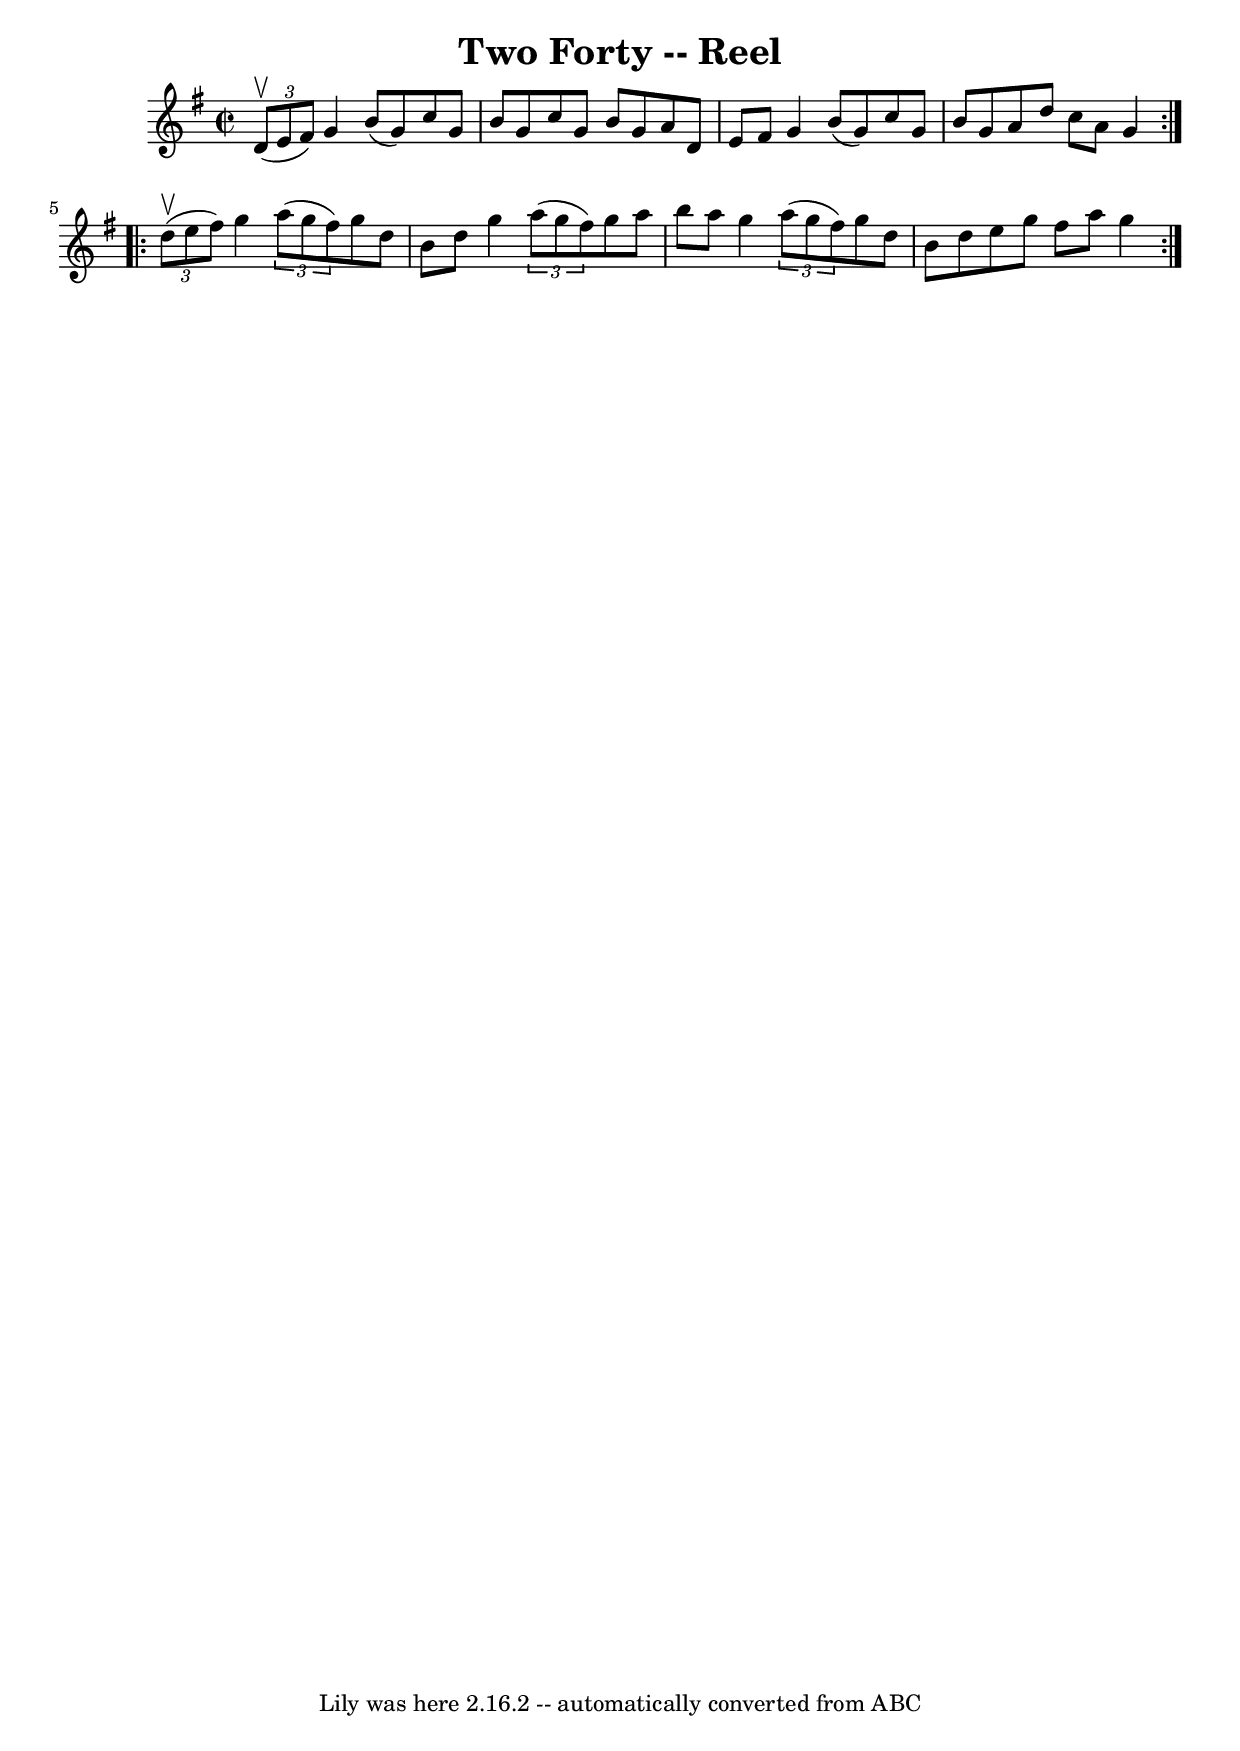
\version "2.7.40"
\include "Mammoth.ily"
\header {
	%% book = "Ryan's Mammoth Collection"
	crossRefNumber = "1"
	footnotes = "\\\\148"
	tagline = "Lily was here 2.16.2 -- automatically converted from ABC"
	title = "Two Forty -- Reel"
}
voicedefault =  {
\set Score.defaultBarType = "empty"

\repeat volta 2 {
\override Staff.TimeSignature #'style = #'C
 \time 2/2 \key g \major   \times 2/3 { d'8^\upbow(e'8 fis'8) } 
|
 g'4 b'8 (g'8) c''8 g'8 b'8 g'8    |
   
c''8 g'8 b'8 g'8 a'8 d'8 e'8 fis'8    |
 g'4    
b'8 (g'8) c''8 g'8 b'8 g'8    |
 a'8 d''8 c''8   
 a'8 g'4    } \repeat volta 2 {     \times 2/3 { d''8^\upbow(e''8    
fis''8) } |
 g''4    \times 2/3 { a''8 (g''8 fis''8) }   
g''8 d''8 b'8 d''8    |
 g''4    \times 2/3 { a''8 (g''8  
 fis''8) } g''8 a''8 b''8 a''8    |
 g''4    
\times 2/3 { a''8 (g''8 fis''8) } g''8 d''8 b'8 d''8    
|
 e''8 g''8 fis''8 a''8 g''4    }   
}

\score{
    <<

	\context Staff="default"
	{
	    \voicedefault 
	}

    >>
	\layout {
	}
	\midi {}
}
